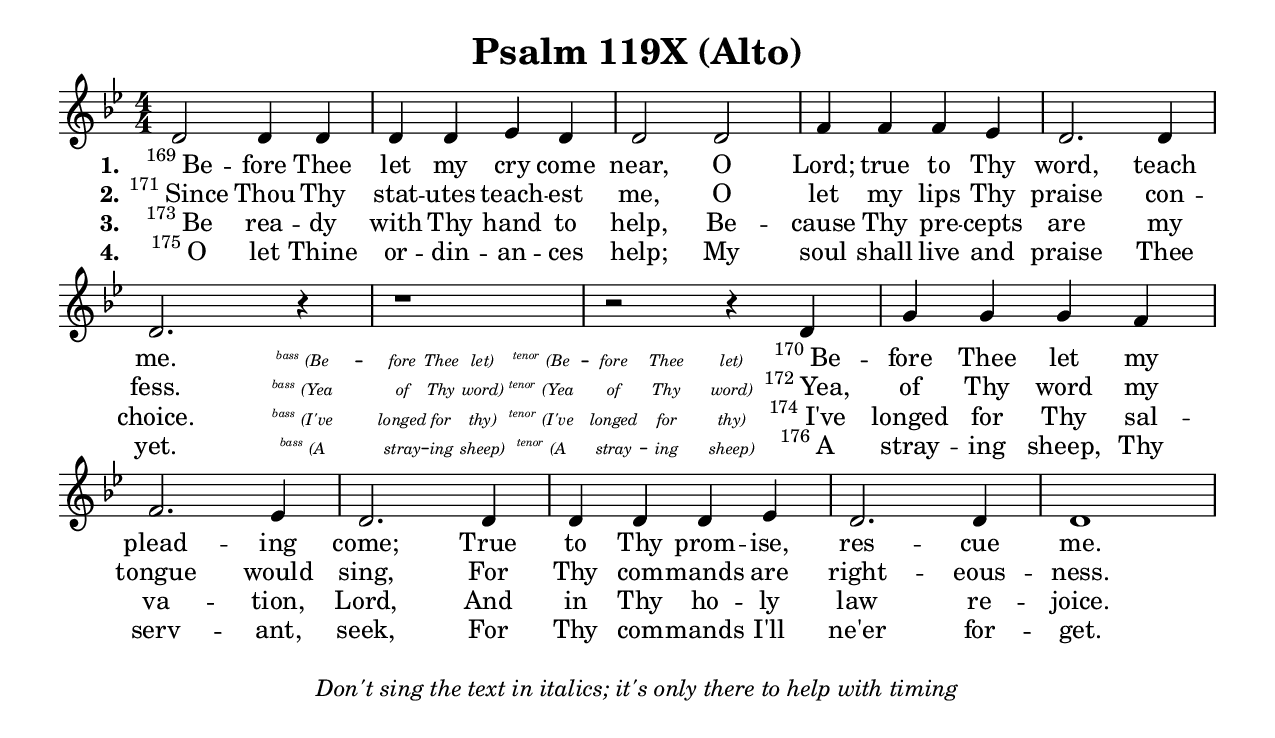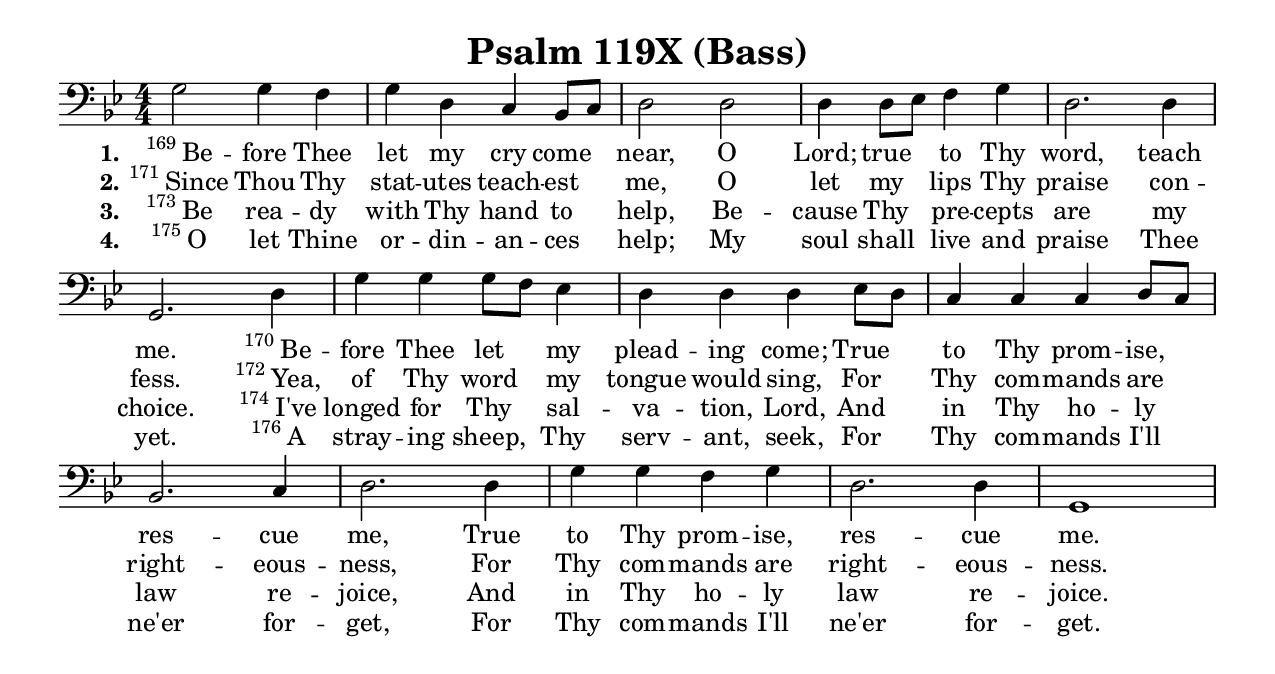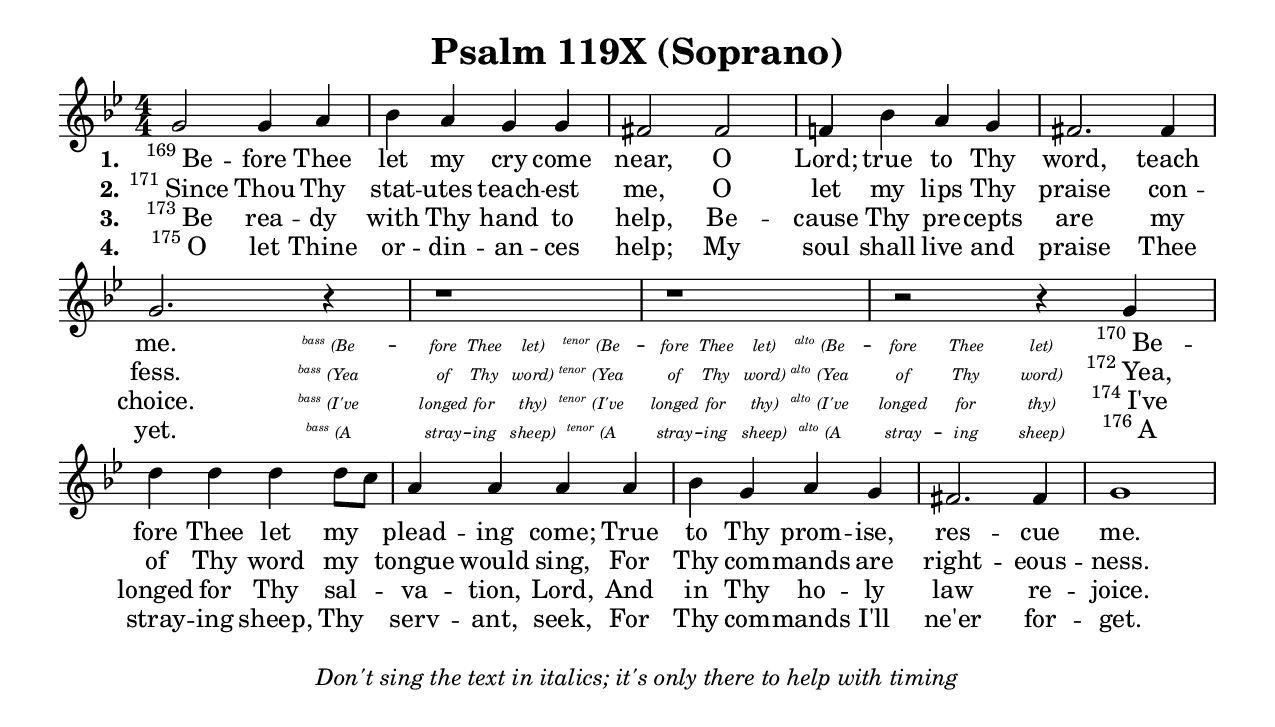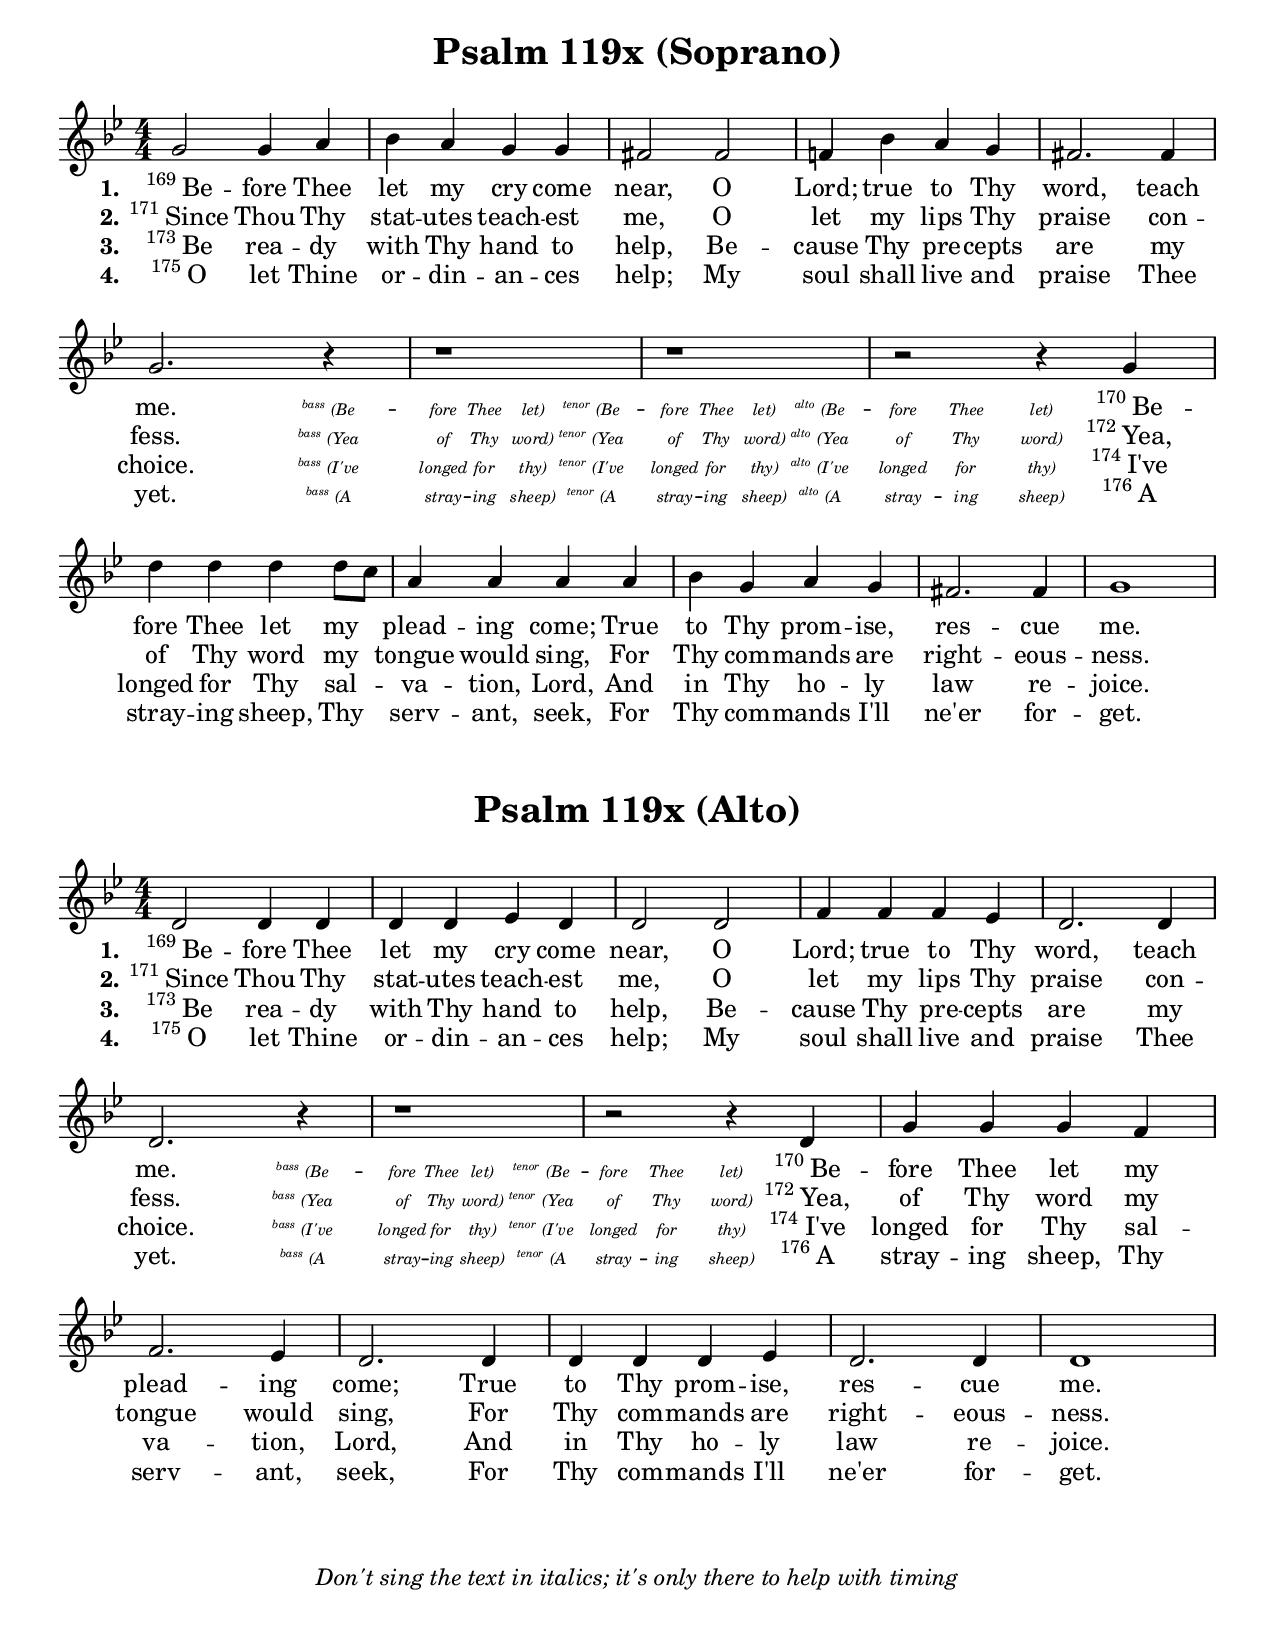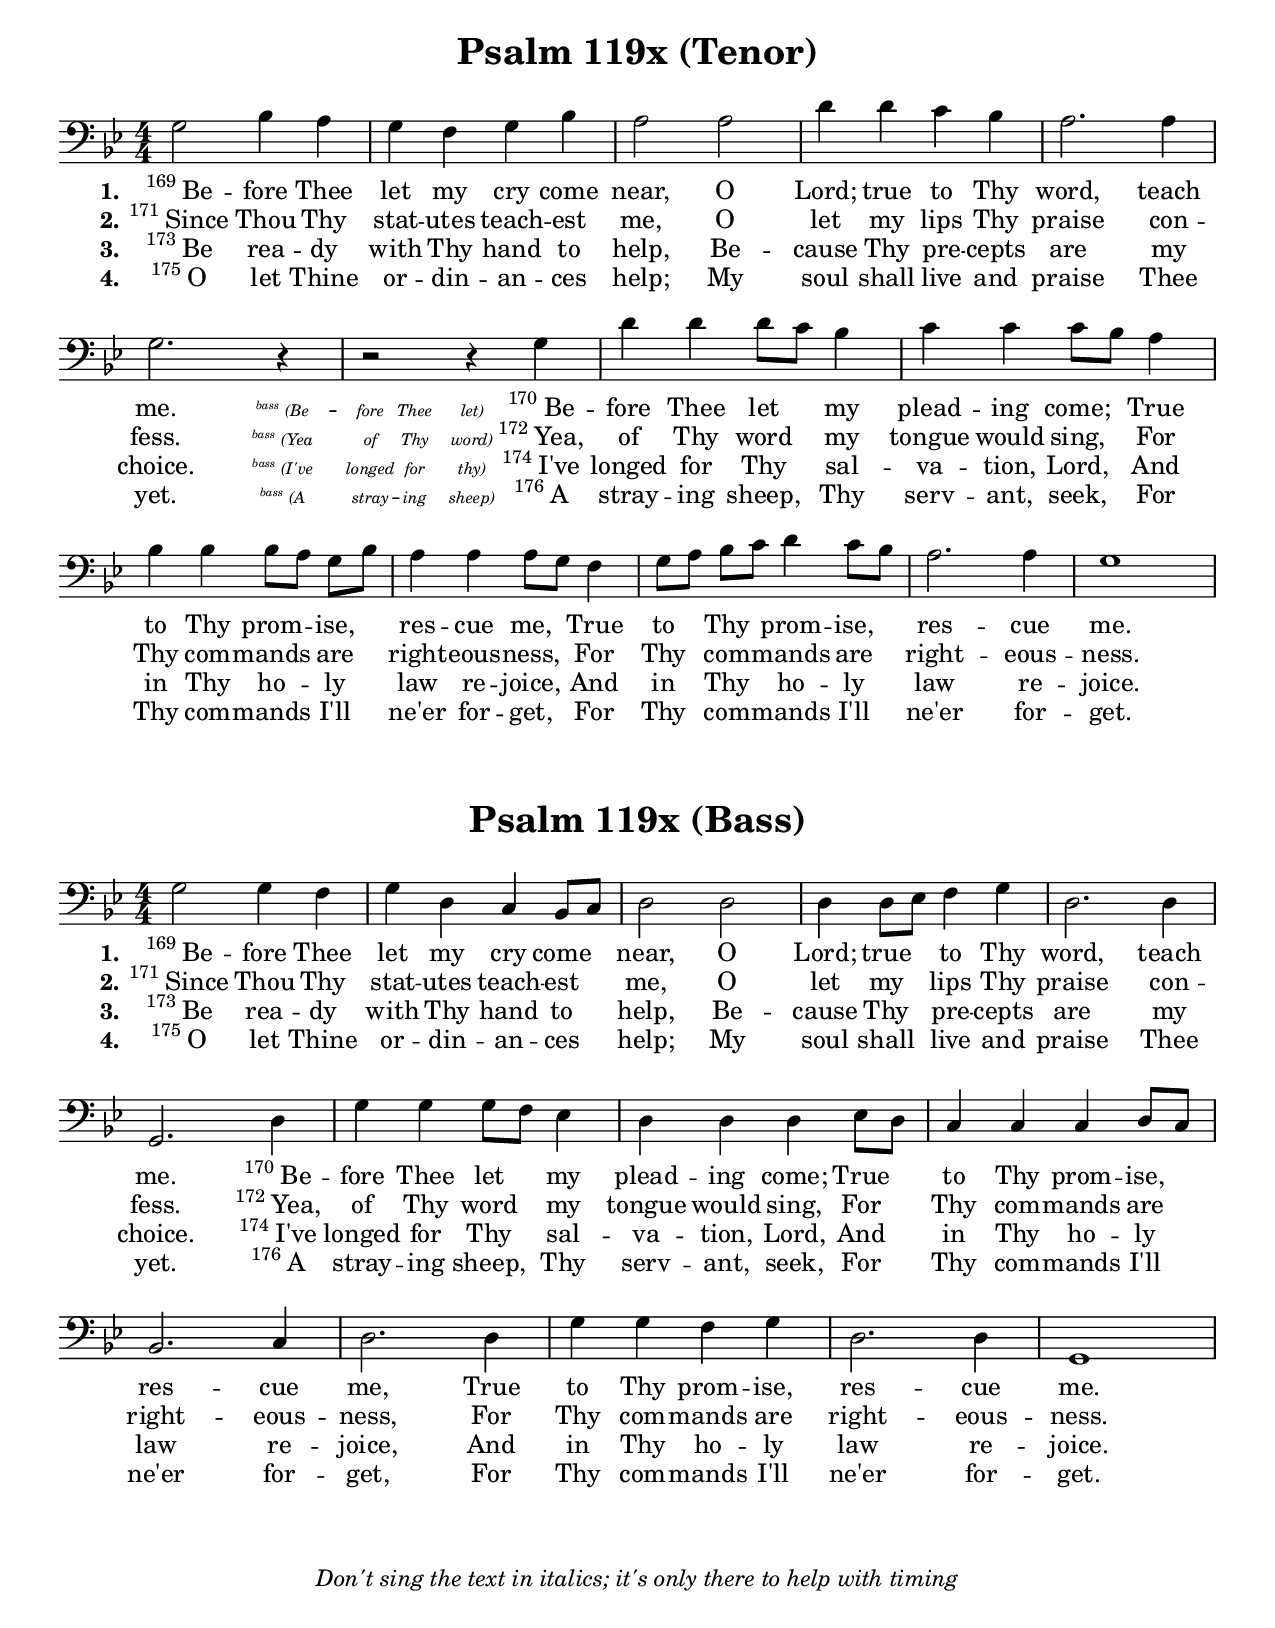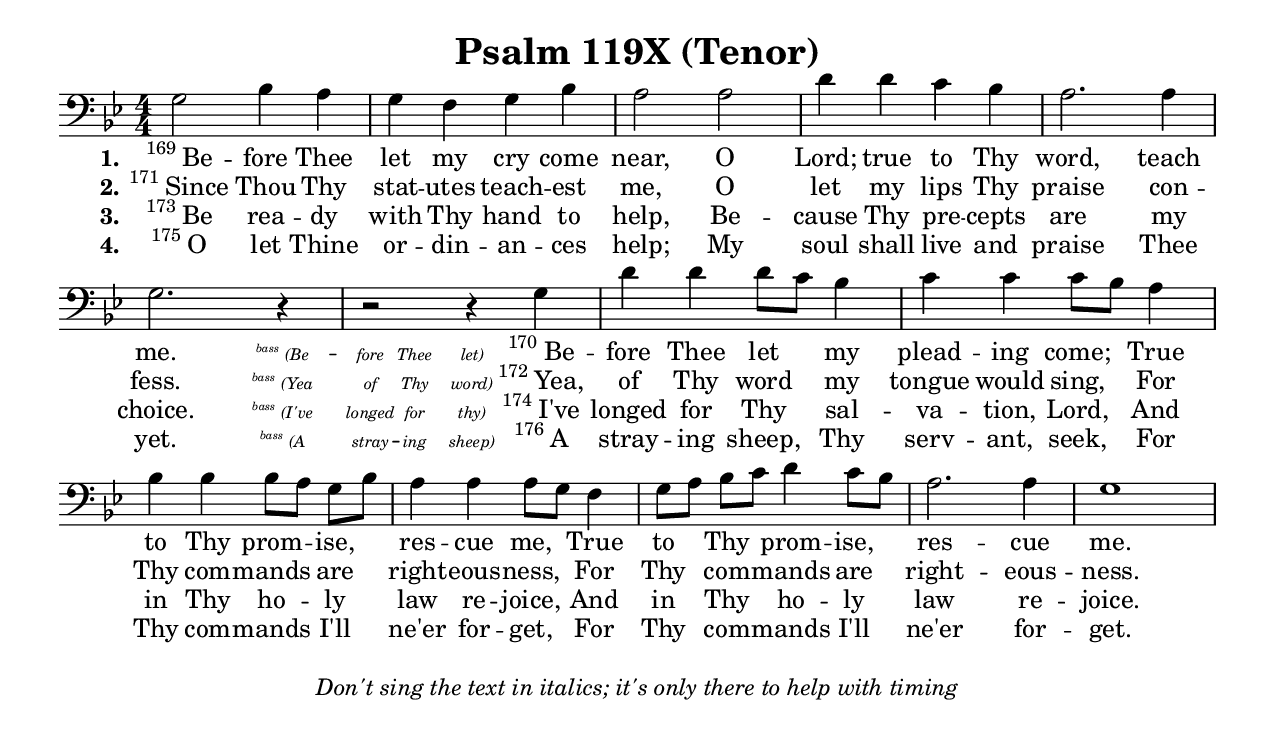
\version "2.14.2"
\language "english"
\paper {
 #(set-paper-size "letter")
 indent = 0\cm
 print-page-number = ##f
}

\pointAndClickOff

soprano = \transpose c c' { \clef treble  g2 g4 a | bf a g g | fs2 fs | f4 bf a g | fs2. fs4 | \bar "|" \break
g2. r4 | r1 | r1 | r2 r4 g4 | \bar "|" \break
d'4 d' d' d'8 c'8 | a4 a a a | bf g a g | fs2. fs4 | g1 \bar "|" \break
 }

alto = \transpose c c' { \clef treble  d2 d4 d | d d ef d | d2 d | f4 f f ef | d2. d4 | \bar "|" \break
d2. r4 | r1 | r2 r4 d4 | g g g f | \bar "|" \break
f2. ef4 | d2. d4 | d d d ef | d2. d4 | d1 | \bar "|" \break
 }

tenor = \transpose c c { \clef bass  g2 bf4 a | g f g bf | a2 a | d'4 d' c' bf | a2. a4 | \bar "|" \break
g2. r4 | r2 r4 g | d' d' d'8 c'8 bf4 | c' c' c'8 bf a4 |  \bar "|" \break
bf bf bf8[ a] g[ bf] | a4 a a8 g f4 | g8[ a] bf[ c'] d'4 c'8 bf | a2. a4 | g1 \bar "|" \break
 }

bass = \transpose c c { \clef bass  g2 g4 f | g d c bf,8 c | d2 d | d4 d8 ef f4 g | d2. d4 | \bar "|" \break
g,2. d4 | g g g8 f ef4 | d d d ef8 d | c4 c c d8 c | \bar "|" \break
bf,2. c4 | d2. d4 | g g f g | d2. d4 | g,1 \bar "|" \break
 }

verseAs = \lyricmode {
\set stanza = #"1." 
\markup { \super 169 Be}2 -- fore4 Thee4 let4 my4 cry4 come4 near,2 O2 Lord;4 true4 to4 Thy4 word,2. teach4
me.2. 
\markup { \teeny \italic { \super bass (Be } }4 -- \markup { \italic \teeny fore }4 \markup { \italic \teeny Thee }4 \markup { \italic \teeny let) }4  
\markup { \teeny \italic { \super tenor (Be } }4 -- \markup { \italic \teeny fore }4 \markup { \italic \teeny Thee }4 \markup { \italic \teeny let) }4  
\markup { \teeny \italic { \super alto (Be } }4 -- \markup { \italic \teeny fore }4 \markup { \italic \teeny Thee }4 \markup { \italic \teeny let) }4  
\markup { \super 170 Be}4  -- 
fore4 Thee4 let4 my4 plead4 -- ing4 come;4 True4 to4 Thy4 prom4 -- ise,4 res2. -- cue4 me.1
}
verseBs = \lyricmode {
\set stanza = #"2." 
\markup { \super 171 Since }2 Thou4 Thy4 stat4 -- utes4 teach4 -- est4 me,2 O2 let4 my4 lips4 Thy4 praise2. con4 --
fess.2. 
\markup { \teeny \italic { \super bass (Yea } }4 \markup { \italic \teeny of }4 \markup { \italic \teeny Thy }4 \markup { \italic \teeny word) }4  
\markup { \teeny \italic { \super tenor (Yea } }4 \markup { \italic \teeny of }4 \markup { \italic \teeny Thy }4 \markup { \italic \teeny word) }4  
\markup { \teeny \italic { \super alto (Yea } }4 \markup { \italic \teeny of }4 \markup { \italic \teeny Thy }4 \markup { \italic \teeny word) }4  
\markup { \super 172 Yea, }4 
of4 Thy4 word4 my4 tongue4 would4 sing,4 For4 Thy4 com4 -- mands4 are4 right2. -- eous4 -- ness.1
}
verseCs = \lyricmode {
\set stanza = #"3." 
\markup { \super 173 Be }2 rea4 -- dy4 with4 Thy4 hand4 to4 help,2 Be2 -- cause4 Thy4 pre4 -- cepts4 are2. my4
choice.2. 
\markup { \teeny \italic { \super bass (I've } }4 \markup { \italic \teeny longed }4 \markup { \italic \teeny for }4 \markup { \italic \teeny thy) }4  
\markup { \teeny \italic { \super tenor (I've } }4 \markup { \italic \teeny longed }4 \markup { \italic \teeny for }4 \markup { \italic \teeny thy) }4  
\markup { \teeny \italic { \super alto (I've } }4 \markup { \italic \teeny longed }4 \markup { \italic \teeny for }4 \markup { \italic \teeny thy) }4  
\markup { \super 174 I've }4
longed4 for4 Thy4 sal4 -- va4 -- tion,4 Lord,4 And4 in4 Thy4 ho4 -- ly4 law2. re4 -- joice.1
}
verseDs = \lyricmode {
\set stanza = #"4." 
\markup { \super 175 O }2 let4 Thine4 or4 -- din4 -- an4 -- ces4 help;2 My2 soul4 shall4 live4 and4 praise2. Thee4
yet.2.
\markup { \teeny \italic { \super bass (A } }4 \markup { \italic \teeny stray }4 -- \markup { \italic \teeny ing }4 \markup { \italic \teeny sheep) }4  
\markup { \teeny \italic { \super tenor (A } }4 \markup { \italic \teeny stray }4 -- \markup { \italic \teeny ing }4 \markup { \italic \teeny sheep) }4  
\markup { \teeny \italic { \super alto (A } }4 \markup { \italic \teeny stray }4 -- \markup { \italic \teeny ing }4 \markup { \italic \teeny sheep) }4  
\markup { \super 176 A }4
stray4 -- ing4 sheep,4 Thy4 serv4 -- ant,4 seek,4 For4 Thy4 com4 -- mands4 I'll4 ne'er2. for4 -- get.1
}

verseAa = \lyricmode {
\set stanza = #"1." 
\markup { \super 169 Be}2 -- fore4 Thee4 let4 my4 cry4 come4 near,2 O2 Lord;4 true4 to4 Thy4 word,2. teach4
me.2. 
\markup { \teeny \italic { \super bass (Be } }4 -- \markup { \italic \teeny fore }4 \markup { \italic \teeny Thee }4 \markup { \italic \teeny let) }4  
\markup { \teeny \italic { \super tenor (Be } }4 -- \markup { \italic \teeny fore }4 \markup { \italic \teeny Thee }4 \markup { \italic \teeny let) }4  
\markup { \super 170 Be}4  -- 
fore4 Thee4 let4 my4 plead2. -- ing4 come;2. True4 to4 Thy4 prom4 -- ise,4 res2. -- cue4 me.1
}
verseBa = \lyricmode {
\set stanza = #"2." 
\markup { \super 171 Since }2 Thou4 Thy4 stat4 -- utes4 teach4 -- est4 me,2 O2 let4 my4 lips4 Thy4 praise2. con4 --
fess.2. 
\markup { \teeny \italic { \super bass (Yea } }4 \markup { \italic \teeny of }4 \markup { \italic \teeny Thy }4 \markup { \italic \teeny word) }4  
\markup { \teeny \italic { \super tenor (Yea } }4 \markup { \italic \teeny of }4 \markup { \italic \teeny Thy }4 \markup { \italic \teeny word) }4  
\markup { \super 172 Yea, }4 
of4 Thy4 word4 my4 tongue2. would4 sing,2. For4 Thy4 com4 -- mands4 are4 right2. -- eous4 -- ness.1
}
verseCa = \lyricmode {
\set stanza = #"3." 
\markup { \super 173 Be }2 rea4 -- dy4 with4 Thy4 hand4 to4 help,2 Be2 -- cause4 Thy4 pre4 -- cepts4 are2. my4
choice.2. 
\markup { \teeny \italic { \super bass (I've } }4 \markup { \italic \teeny longed }4 \markup { \italic \teeny for }4 \markup { \italic \teeny thy) }4  
\markup { \teeny \italic { \super tenor (I've } }4 \markup { \italic \teeny longed }4 \markup { \italic \teeny for }4 \markup { \italic \teeny thy) }4  
\markup { \super 174 I've }4
longed4 for4 Thy4 sal4 -- va2. -- tion,4 Lord,2. And4 in4 Thy4 ho4 -- ly4 law2. re4 -- joice.1
}
verseDa = \lyricmode {
\set stanza = #"4." 
\markup { \super 175 O }2 let4 Thine4 or4 -- din4 -- an4 -- ces4 help;2 My2 soul4 shall4 live4 and4 praise2. Thee4
yet.2.
\markup { \teeny \italic { \super bass (A } }4 \markup { \italic \teeny stray }4 -- \markup { \italic \teeny ing }4 \markup { \italic \teeny sheep) }4  
\markup { \teeny \italic { \super tenor (A } }4 \markup { \italic \teeny stray }4 -- \markup { \italic \teeny ing }4 \markup { \italic \teeny sheep) }4  
\markup { \super 176 A }4
stray4 -- ing4 sheep,4 Thy4 serv2. -- ant,4 seek,2. For4 Thy4 com4 -- mands4 I'll4 ne'er2. for4 -- get.1
}

verseAt = \lyricmode {
\set stanza = #"1." 
\markup { \super 169 Be}2 -- fore4 Thee4 let4 my4 cry4 come4 near,2 O2 Lord;4 true4 to4 Thy4 word,2. teach4
me.2. 
\markup { \teeny \italic { \super bass (Be } }4 -- \markup { \italic \teeny fore }4 \markup { \italic \teeny Thee }4 \markup { \italic \teeny let) }4  
\markup { \super 170 Be}4  -- 
fore4 Thee4 let4 my4 plead4 -- ing4 come;4 True4 to4 Thy4 prom4 -- ise,4 res4 -- cue4 me,4 True4 to4 Thy4 prom4 -- ise,4 res2. -- cue4 me.1
}
verseBt = \lyricmode {
\set stanza = #"2." 
\markup { \super 171 Since }2 Thou4 Thy4 stat4 -- utes4 teach4 -- est4 me,2 O2 let4 my4 lips4 Thy4 praise2. con4 --
fess.2. 
\markup { \teeny \italic { \super bass (Yea } }4 \markup { \italic \teeny of }4 \markup { \italic \teeny Thy }4 \markup { \italic \teeny word) }4  
\markup { \super 172 Yea, }4 
of4 Thy4 word4 my4 tongue4 would4 sing,4 For4 Thy4 com4 -- mands4 are4 right4 -- eous4 -- ness,4 For4 Thy4 com4 -- mands4 are4 right2. -- eous4 -- ness.1
}
verseCt = \lyricmode {
\set stanza = #"3." 
\markup { \super 173 Be }2 rea4 -- dy4 with4 Thy4 hand4 to4 help,2 Be2 -- cause4 Thy4 pre4 -- cepts4 are2. my4
choice.2. 
\markup { \teeny \italic { \super bass (I've } }4 \markup { \italic \teeny longed }4 \markup { \italic \teeny for }4 \markup { \italic \teeny thy) }4  
\markup { \super 174 I've }4
longed4 for4 Thy4 sal4 -- va4 -- tion,4 Lord,4 And4 in4 Thy4 ho4 -- ly4 law4 re4 -- joice,4 And4 in4 Thy4 ho4 -- ly4 law2. re4 -- joice.1
}
verseDt = \lyricmode {
\set stanza = #"4." 
\markup { \super 175 O }2 let4 Thine4 or4 -- din4 -- an4 -- ces4 help;2 My2 soul4 shall4 live4 and4 praise2. Thee4
yet.2.
\markup { \teeny \italic { \super bass (A } }4 \markup { \italic \teeny stray }4 -- \markup { \italic \teeny ing }4 \markup { \italic \teeny sheep) }4  
\markup { \super 176 A }4
stray4 -- ing4 sheep,4 Thy4 serv4 -- ant,4 seek,4 For4 Thy4 com4 -- mands4 I'll4 ne'er4 for4 -- get,4 For4 Thy4 com4 -- mands4 I'll4 ne'er2. for4 -- get.1
}

verseAb = \lyricmode {
\set stanza = #"1." 
\markup { \super 169 Be}2 -- fore4 Thee4 let4 my4 cry4 come4 near,2 O2 Lord;4 true4 to4 Thy4 word,2. teach4
me.2. 
\markup { \super 170 Be}4  -- 
fore4 Thee4 let4 my4 plead4 -- ing4 come;4 True4 to4 Thy4 prom4 -- ise,4 res2. -- cue4 me,2. True4 to4 Thy4 prom4 -- ise,4 res2. -- cue4 me.1
}
verseBb = \lyricmode {
\set stanza = #"2." 
\markup { \super 171 Since }2 Thou4 Thy4 stat4 -- utes4 teach4 -- est4 me,2 O2 let4 my4 lips4 Thy4 praise2. con4 --
fess.2. 
\markup { \super 172 Yea, }4 
of4 Thy4 word4 my4 tongue4 would4 sing,4 For4 Thy4 com4 -- mands4 are4 right2. -- eous4 -- ness,2. For4 Thy4 com4 -- mands4 are4 right2. -- eous4 -- ness.1
}
verseCb = \lyricmode {
\set stanza = #"3." 
\markup { \super 173 Be }2 rea4 -- dy4 with4 Thy4 hand4 to4 help,2 Be2 -- cause4 Thy4 pre4 -- cepts4 are2. my4
choice.2. 
\markup { \super 174 I've }4
longed4 for4 Thy4 sal4 -- va4 -- tion,4 Lord,4 And4 in4 Thy4 ho4 -- ly4 law2. re4 -- joice,2. And4 in4 Thy4 ho4 -- ly4 law2. re4 -- joice.1
}
verseDb = \lyricmode {
\set stanza = #"4." 
\markup { \super 175 O }2 let4 Thine4 or4 -- din4 -- an4 -- ces4 help;2 My2 soul4 shall4 live4 and4 praise2. Thee4
yet.2.
\markup { \super 176 A }4
stray4 -- ing4 sheep,4 Thy4 serv4 -- ant,4 seek,4 For4 Thy4 com4 -- mands4 I'll4 ne'er2. for4 -- get,2. For4 Thy4 com4 -- mands4 I'll4 ne'er2. for4 -- get.1
}


\book {
 \header {
  title = \markup \center-column { "Psalm 119X (Soprano)" }
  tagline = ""
 }
 \bookOutputSuffix "s"
 \score {
  <<
   \new Staff <<
    #(set-accidental-style 'modern)
    \set Staff.printPartCombineTexts = ##f

    \key bf \major
    \time 4/4
    \numericTimeSignature

    \new Voice {  \soprano }
    \new Lyrics \verseAs
    \new Lyrics \verseBs
    \new Lyrics \verseCs
    \new Lyrics \verseDs
   >>
  >>
  \layout {
   \context {
    \Score \remove "Bar_number_engraver"
   }
  }
  \midi {
   \context {
    \Staff
    \remove "Staff_performer"
   }
   \context {
    \Voice
    \consists "Staff_performer"
   }
  }
 }
 \markup {
  \fill-line {
   \center-column {
    \vspace #1
    \italic "Don't sing the text in italics; it's only there to help with timing"
   }
  }
 }
}

\book {
 \header {
  title = \markup \center-column { "Psalm 119X (Alto)" }
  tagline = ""
 }
 \bookOutputSuffix "a"
 \score {
  <<
   \new Staff <<
    #(set-accidental-style 'modern)
    \set Staff.printPartCombineTexts = ##f

    \key bf \major
    \time 4/4
    \numericTimeSignature

    \new Voice {  \alto }
    \new Lyrics \verseAa
    \new Lyrics \verseBa
    \new Lyrics \verseCa
    \new Lyrics \verseDa
   >>
  >>
  \layout {
   \context {
    \Score \remove "Bar_number_engraver"
   }
  }
  \midi {
   \context {
    \Staff
    \remove "Staff_performer"
   }
   \context {
    \Voice
    \consists "Staff_performer"
   }
  }
 }
 \markup {
  \fill-line {
   \center-column {
    \vspace #1
    \italic "Don't sing the text in italics; it's only there to help with timing"
   }
  }
 }
}

\book {
 \header {
  title = \markup \center-column { "Psalm 119X (Tenor)" }
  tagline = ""
 }
 \bookOutputSuffix "t"
 \score {
  <<
   \new Staff <<
    #(set-accidental-style 'modern)
    \set Staff.printPartCombineTexts = ##f

    \key bf \major
    \time 4/4
    \numericTimeSignature

    \new Voice {  \tenor }
    \new Lyrics \verseAt
    \new Lyrics \verseBt
    \new Lyrics \verseCt
    \new Lyrics \verseDt
   >>
  >>
  \layout {
   \context {
    \Score \remove "Bar_number_engraver"
   }
  }
  \midi {
   \context {
    \Staff
    \remove "Staff_performer"
   }
   \context {
    \Voice
    \consists "Staff_performer"
   }
  }
 }
 \markup {
  \fill-line {
   \center-column {
    \vspace #1
    \italic "Don't sing the text in italics; it's only there to help with timing"
   }
  }
 }
}

\book {
 \header {
  title = \markup \center-column { "Psalm 119X (Bass)" }
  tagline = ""
 }
 \bookOutputSuffix "b"
 \score {
  <<
   \new Staff <<
    #(set-accidental-style 'modern)
    \set Staff.printPartCombineTexts = ##f

    \key bf \major
    \time 4/4
    \numericTimeSignature

    \new Voice {  \bass }
    \new Lyrics \verseAb
    \new Lyrics \verseBb
    \new Lyrics \verseCb
    \new Lyrics \verseDb
   >>
  >>
  \layout {
   \context {
    \Score \remove "Bar_number_engraver"
   }
  }
  \midi {
   \context {
    \Staff
    \remove "Staff_performer"
   }
   \context {
    \Voice
    \consists "Staff_performer"
   }
  }
 }
}








\book {
 \header {
  title = ""
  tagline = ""
 }

 \paper {
  print-all-headers = ##t
 }
 \bookOutputSuffix "satb"

 \score {
  <<
   \new Staff <<
    #(set-accidental-style 'modern)
    \set Staff.printPartCombineTexts = ##f

    \key bf \major
    \time 4/4
    \numericTimeSignature

    \new Voice {  \soprano }
    \new Lyrics \verseAs
    \new Lyrics \verseBs
    \new Lyrics \verseCs
    \new Lyrics \verseDs
   >>
  >>
  \header {
   title = "Psalm 119x (Soprano)"
  } 
  \layout {
   \context {
    \Score \remove "Bar_number_engraver"
   }
  }
 }

 \score {
  <<
   \new Staff <<
    #(set-accidental-style 'modern)
    \set Staff.printPartCombineTexts = ##f

    \key bf \major
    \time 4/4
    \numericTimeSignature

    \new Voice {  \alto }
    \new Lyrics \verseAa
    \new Lyrics \verseBa
    \new Lyrics \verseCa
    \new Lyrics \verseDa
   >>
  >>
  \header {
   title = "Psalm 119x (Alto)"
  } 
  \layout {
   \context {
    \Score \remove "Bar_number_engraver"
   }
  }
 }
 \markup {
  \fill-line {
   \center-column {
    \vspace #1
    \italic "Don't sing the text in italics; it's only there to help with timing"
   }
  }
 }

 \score {
  <<
   \new Staff <<
    #(set-accidental-style 'modern)
    \set Staff.printPartCombineTexts = ##f

    \key bf \major
    \time 4/4
    \numericTimeSignature

    \new Voice {  \tenor }
    \new Lyrics \verseAt
    \new Lyrics \verseBt
    \new Lyrics \verseCt
    \new Lyrics \verseDt
   >>
  >>
  \header {
   title = "Psalm 119x (Tenor)"
  } 
  \layout {
   \context {
    \Score \remove "Bar_number_engraver"
   }
  }
 }
 
 \markup { \vspace #2 }

 \score {
  <<
   \new Staff <<
    #(set-accidental-style 'modern)
    \set Staff.printPartCombineTexts = ##f

    \key bf \major
    \time 4/4
    \numericTimeSignature

    \new Voice {  \bass }
    \new Lyrics \verseAb
    \new Lyrics \verseBb
    \new Lyrics \verseCb
    \new Lyrics \verseDb
   >>
  >>
  \header {
   title = "Psalm 119x (Bass)"
  } 
  \layout {
   \context {
    \Score \remove "Bar_number_engraver"
   }
  }
 }

 \markup {
  \fill-line {
   \center-column {
    \vspace #1
    \italic "Don't sing the text in italics; it's only there to help with timing"
   }
  }
 }
}